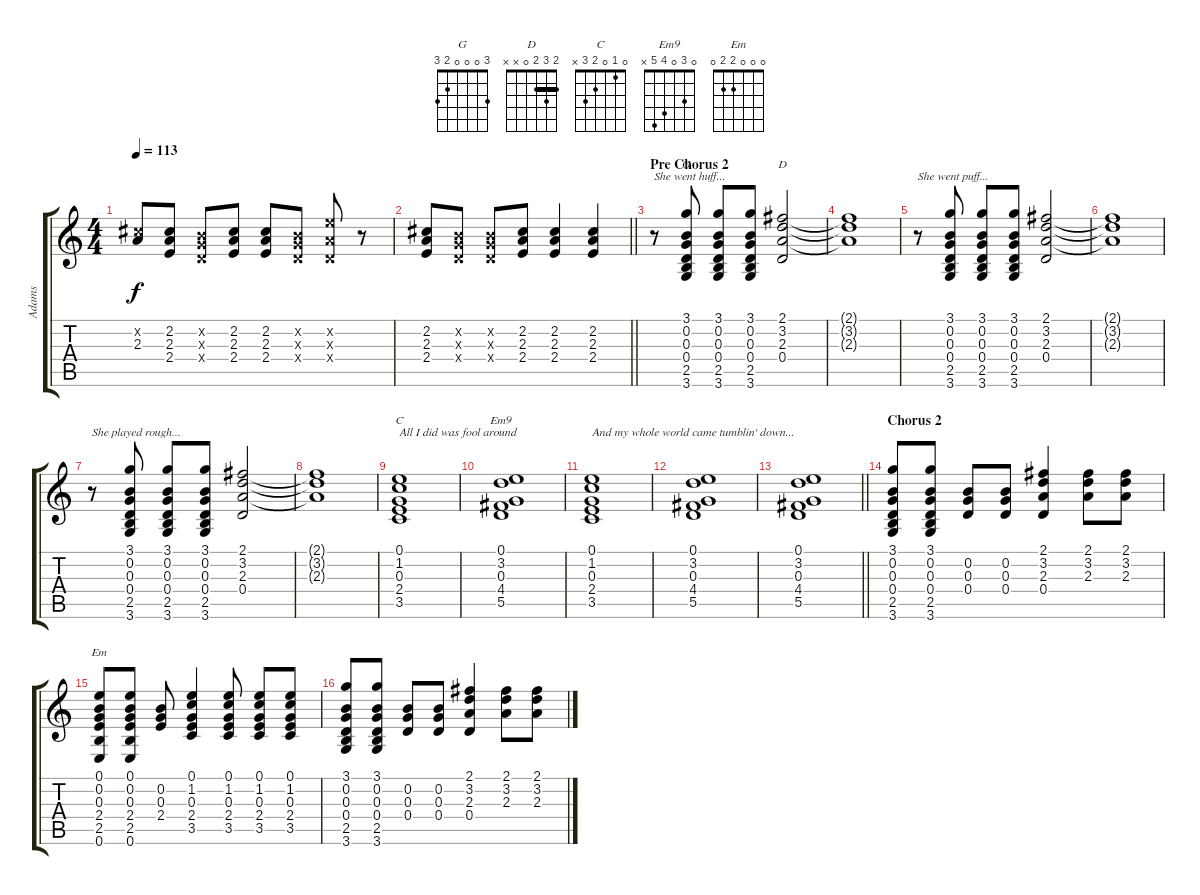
\track ("Adams" "Adams") {instrument overdrivenguitar}
\staff {score tabs}
\tuning (E4 B3 G3 D3 A2 E2) {hide}
\chord ("G" 3 0 0 0 2 3)
\chord ("D" 2 3 2 0 x x) {barre 2}
\chord ("C" 0 1 0 2 3 x)
\chord ("Em9" 0 3 0 4 5 x)
\chord ("Em" 0 0 0 2 2 0)
\ts (4 4)
\tempo 113
\clef g2
\ks c
(2.2{x} 2.3).8{dy f} (2.2 2.3 2.4).8 (0.2{x} 0.3{x} 0.4{x}).8 (2.2 2.3 2.4).8 (2.2 2.3 2.4).8 (0.2{x} 0.3{x} 0.4{x}).8 (5.2{x} 2.3{x} 0.4{x}).8 r.8 |
\barLineRight lightlight
(2.2 2.3 2.4).8 (0.2{x} 0.3{x} 0.4{x}).8 (0.2{x} 0.3{x} 0.4{x}).8 (2.2 2.3 2.4).8 (2.2 2.3 2.4).4 (2.2 2.3 2.4).4 |
\section ("" "Pre Chorus 2")
r.8{txt "She went huff..."} (3.1 0.2 0.3 0.4 2.5 3.6).8{ch "G"} (3.1 0.2 0.3 0.4 2.5 3.6).8 (3.1 0.2 0.3 0.4 2.5 3.6).8 (2.1 3.2 2.3 0.4).2{ch "D"} |
(2.1{t} 3.2{t} 2.3{t}).1 |
r.8{txt "She went puff..."} (3.1 0.2 0.3 0.4 2.5 3.6).8 (3.1 0.2 0.3 0.4 2.5 3.6).8 (3.1 0.2 0.3 0.4 2.5 3.6).8 (2.1 3.2 2.3 0.4).2 |
(2.1{t} 3.2{t} 2.3{t}).1 |
r.8{txt "She played rough..."} (3.1 0.2 0.3 0.4 2.5 3.6).8 (3.1 0.2 0.3 0.4 2.5 3.6).8 (3.1 0.2 0.3 0.4 2.5 3.6).8 (2.1 3.2 2.3 0.4).2 |
(2.1{t} 3.2{t} 2.3{t}).1 |
(0.1 1.2 0.3 2.4 3.5).1{ch "C" txt "All I did was fool around"} |
(0.1 3.2 0.3 4.4 5.5).1{ch "Em9"} |
(0.1 1.2 0.3 2.4 3.5).1{txt "And my whole world came tumblin' down..."} |
(0.1 3.2 0.3 4.4 5.5).1 |
\barLineRight lightlight
(0.1 3.2 0.3 4.4 5.5).1 |
\section ("" "Chorus 2")
(3.1 0.2 0.3 0.4 2.5 3.6).8 (3.1 0.2 0.3 0.4 2.5 3.6).8 (0.2 0.3 0.4).8 (0.2 0.3 0.4).8 (2.1 3.2 2.3 0.4).4 (2.1 3.2 2.3).8 (2.1 3.2 2.3).8 |
(0.1 0.2 0.3 2.4 2.5 0.6).8{ch "Em"} (0.1 0.2 0.3 2.4 2.5 0.6).8 (0.2 0.3 2.4).8 (0.1 1.2 0.3 2.4 3.5).4 (0.1 1.2 0.3 2.4 3.5).8 (0.1 1.2 0.3 2.4 3.5).8 (0.1 1.2 0.3 2.4 3.5).8 |
(3.1 0.2 0.3 0.4 2.5 3.6).8 (3.1 0.2 0.3 0.4 2.5 3.6).8 (0.2 0.3 0.4).8 (0.2 0.3 0.4).8 (2.1 3.2 2.3 0.4).4 (2.1 3.2 2.3).8 (2.1 3.2 2.3).8
